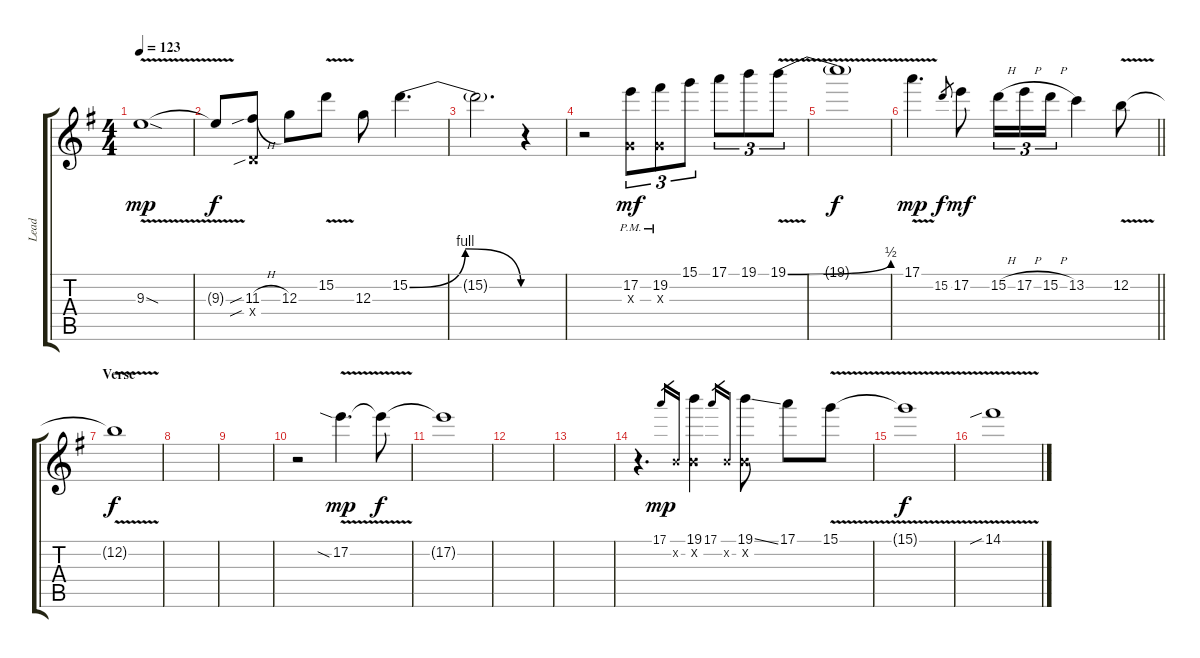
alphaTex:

\track ("Lead" "Lead") {instrument overdrivenguitar}
\staff {score tabs}
\tuning (E4 B3 G3 D3 A2 E2) {hide}
\ts (4 4)
\tempo 123
\clef g2
\ks g
9.3{v sod}.1{dy mp} |
9.3{t}.8{dy f} (11.3{sib h} 0.4{sib x}).8 12.3.8 15.2{v}.8 12.3.8 15.2{be (bendrelease 0 0 6 4 50 4 60 0)}.4{d} |
15.2{t}.2{d} r.4 |
r.2 (17.2{pm} 0.3{x}).8{tu (3 2) dy mf} (19.2{pm} 0.3{x}).8{tu (3 2)} 15.1.8{tu (3 2)} 17.1.8{tu (3 2)} 19.1.8{tu (3 2)} 19.1{be (bend 0 0 60 2) v}.8{tu (3 2)} |
19.1{t}.1{dy f} |
\barLineRight lightlight
17.1{v}.4{d dy mp} 15.2.8{gr dy f} 17.2.8{dy mf} 15.2{h}.16{tu (3 2)} 17.2{h}.16{tu (3 2)} 15.2{h}.16{tu (3 2)} 13.2.4 12.2{v}.8 |
\section ("" "Verse")
12.2{t}.1{dy f} |
|
|
r.2 17.2{v sia}.4{d dy mp} 17.2{t}.8{dy f} |
17.2{t}.1 |
|
|
r.4{d} 17.1.16{gr dy mp} 0.2{x}.16{gr} (19.1 0.2{x}).4 17.1.16{gr} 0.2{x}.16{gr} (19.1{ss} 0.2{x}).8 17.1.8 15.1{v}.8 |
15.1{t}.1{dy f} |
14.1{v sib}.1
